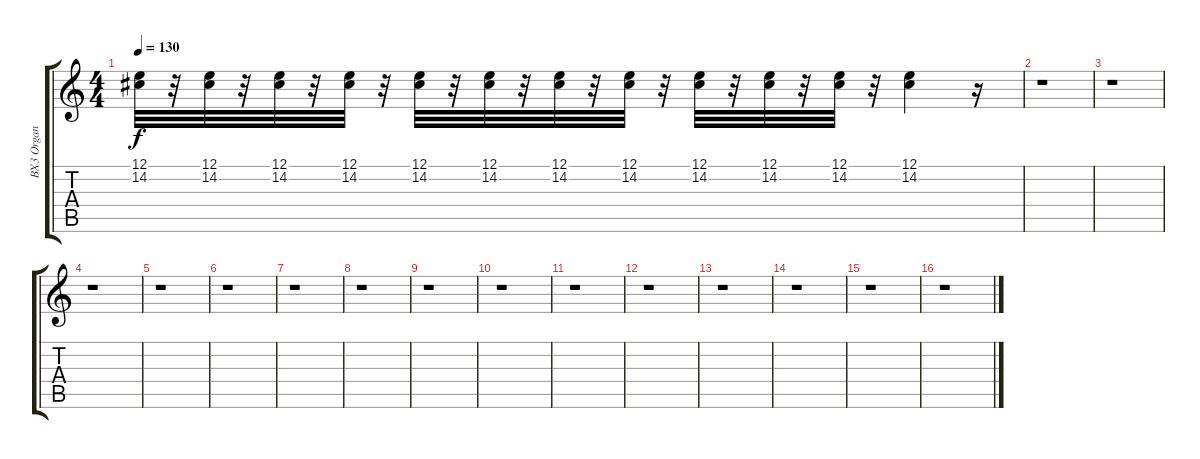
\track ("BX3 Organ" "BX3 Organ") {instrument lead4chiff}
\staff {score tabs}
\tuning (E4 B3 G3 D3 A2 E2) {hide}
\ts (4 4)
\tempo 130
\clef g2
\ks c
(12.1 14.2).32{dy f} r.32 (12.1 14.2).32 r.32 (12.1 14.2).32 r.32 (12.1 14.2).32 r.32 (12.1 14.2).32 r.32 (12.1 14.2).32 r.32 (12.1 14.2).32 r.32 (12.1 14.2).32 r.32 (12.1 14.2).32 r.32 (12.1 14.2).32 r.32 (12.1 14.2).32 r.32 (12.1 14.2).4 r.16 |
r.1 |
r.1 |
r.1 |
r.1 |
r.1 |
r.1 |
r.1 |
r.1 |
r.1 |
r.1 |
r.1 |
r.1 |
r.1 |
r.1 |
r.1
